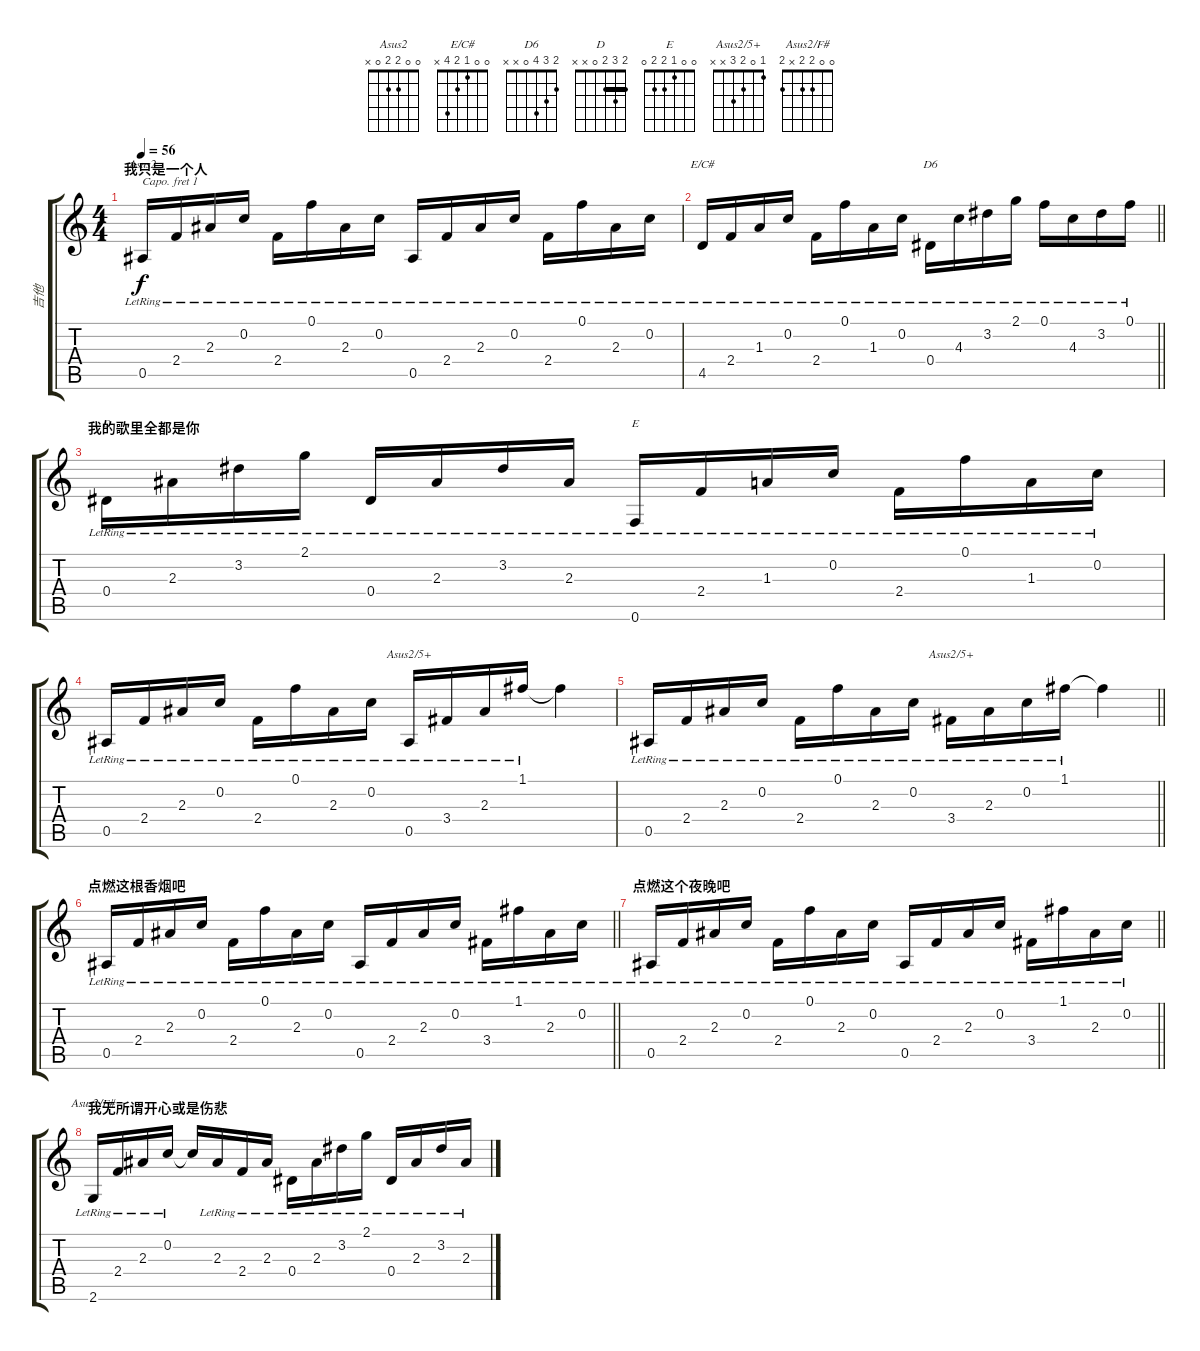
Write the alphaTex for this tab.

\track ("吉他" "吉他") {instrument acousticguitarsteel}
\staff {score tabs}
\capo 1
\tuning (E4 B3 G3 D3 A2 E2) {hide}
\chord ("Asus2" 0 0 2 2 0 x)
\chord ("E/C#" 0 0 1 2 4 x)
\chord ("D6" 2 3 4 0 x x)
\chord ("D" 2 3 2 0 x x) {barre 2}
\chord ("E" 0 0 1 2 2 0)
\chord ("Asus2/5+" 1 0 2 3 0 x)
\chord ("Asus2/5+" 1 0 2 3 x x)
\chord ("Asus2/F#" 0 0 2 2 x 2)
\ts (4 4)
\section ("" "我只是一个人")
\tempo 56
\clef g2
\ks c
0.5{lr}.16{ch "Asus2" dy f} 2.4{lr}.16 2.3{lr}.16 0.2{lr}.16 2.4{lr}.16 0.1{lr}.16 2.3{lr}.16 0.2{lr}.16 0.5{lr}.16 2.4{lr}.16 2.3{lr}.16 0.2{lr}.16 2.4{lr}.16 0.1{lr}.16 2.3{lr}.16 0.2{lr}.16 |
\barLineRight lightlight
4.5{lr}.16{ch "E/C#"} 2.4{lr}.16 1.3{lr}.16 0.2{lr}.16 2.4{lr}.16 0.1{lr}.16 1.3{lr}.16 0.2{lr}.16 0.4{lr}.16{ch "D6"} 4.3{lr}.16 3.2{lr}.16 2.1{lr}.16 0.1{lr}.16 4.3{lr}.16 3.2{lr}.16 0.1{lr}.16 |
\section ("" "我的歌里全都是你")
0.4{lr}.16{ch "D"} 2.3{lr}.16 3.2{lr}.16 2.1{lr}.16 0.4{lr}.16 2.3{lr}.16 3.2{lr}.16 2.3{lr}.16 0.6{lr}.16{ch "E"} 2.4{lr}.16 1.3{lr}.16 0.2{lr}.16 2.4{lr}.16 0.1{lr}.16 1.3{lr}.16 0.2{lr}.16 |
0.5{lr}.16 2.4{lr}.16 2.3{lr}.16 0.2{lr}.16 2.4{lr}.16 0.1{lr}.16 2.3{lr}.16 0.2{lr}.16 0.5{lr}.16{ch "Asus2/5+"} 3.4{lr}.16 2.3{lr}.16 1.1{lr}.16 1.1{t}.4 |
\barLineRight lightlight
0.5{lr}.16 2.4{lr}.16 2.3{lr}.16 0.2{lr}.16 2.4{lr}.16 0.1{lr}.16 2.3{lr}.16 0.2{lr}.16 3.4{lr}.16{ch "Asus2/5+"} 2.3{lr}.16 0.2{lr}.16 1.1{lr}.16 1.1{t}.4 |
\section ("" "点燃这根香烟吧")
\barLineRight lightlight
0.5{lr}.16 2.4{lr}.16 2.3{lr}.16 0.2{lr}.16 2.4{lr}.16 0.1{lr}.16 2.3{lr}.16 0.2{lr}.16 0.5{lr}.16 2.4{lr}.16 2.3{lr}.16 0.2{lr}.16 3.4{lr}.16 1.1{lr}.16 2.3{lr}.16 0.2{lr}.16 |
\section ("" "点燃这个夜晚吧")
\barLineRight lightlight
0.5{lr}.16 2.4{lr}.16 2.3{lr}.16 0.2{lr}.16 2.4{lr}.16 0.1{lr}.16 2.3{lr}.16 0.2{lr}.16 0.5{lr}.16 2.4{lr}.16 2.3{lr}.16 0.2{lr}.16 3.4{lr}.16 1.1{lr}.16 2.3{lr}.16 0.2{lr}.16 |
\section ("" "我无所谓开心或是伤悲")
2.6{lr}.16{ch "Asus2/F#"} 2.4{lr}.16 2.3{lr}.16 0.2{lr}.16 0.2{t}.16 2.3{lr}.16 2.4{lr}.16 2.3{lr}.16 0.4{lr}.16 2.3{lr}.16 3.2{lr}.16 2.1{lr}.16 0.4{lr}.16 2.3{lr}.16 3.2{lr}.16 2.3{lr}.16
